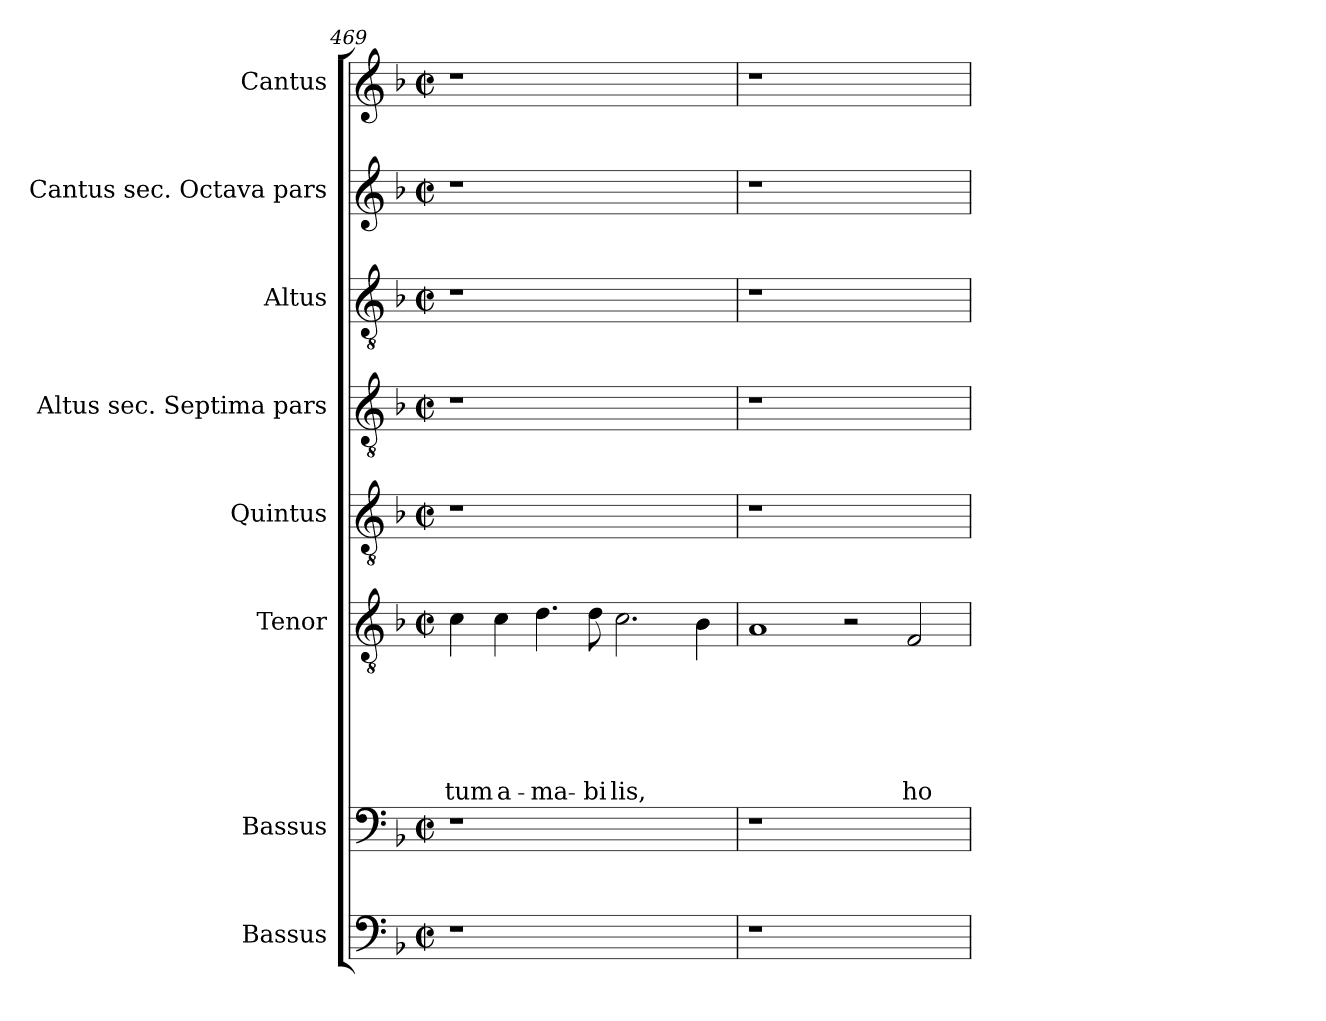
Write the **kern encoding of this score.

**kern	**kern	**kern	**text	**text	**text	**text	**text	**text	**kern	**kern	**kern	**kern	**kern
*part8	*part7	*part6	*part6	*part6	*part6	*part6	*part6	*part6	*part5	*part4	*part3	*part2	*part1
*staff8	*staff7	*staff6	*staff6	*staff6	*staff6	*staff6	*staff6	*staff6	*staff5	*staff4	*staff3	*staff2	*staff1
*I"Bassus	*I"Bassus	*I"Tenor	*	*	*	*	*	*	*I"Quintus	*I"Altus sec. Septima pars	*I"Altus	*I"Cantus sec. Octava pars	*I"Cantus
*	*I'Bassus	*I'Tenor	*	*	*	*	*	*	*I'Quintus	*	*I'Altus	*	*I'Cantus
!!LO:LB:g=z
*clefF4	*clefF4	*clefGv2	*	*	*	*	*	*	*clefGv2	*clefGv2	*clefGv2	*clefG2	*clefG2
*k[b-]	*k[b-]	*k[b-]	*	*	*	*	*	*	*k[b-]	*k[b-]	*k[b-]	*k[b-]	*k[b-]
*F:	*F:	*F:	*	*	*	*	*	*	*F:	*F:	*F:	*F:	*F:
*M2/2	*M2/2	*M2/2	*	*	*	*	*	*	*M2/2	*M2/2	*M2/2	*M2/2	*M2/2
*met(c|)	*met(c|)	*met(c|)	*	*	*	*	*	*	*met(c|)	*met(c|)	*met(c|)	*met(c|)	*met(c|)
=469	=469	=469	=469	=469	=469	=469	=469	=469	=469	=469	=469	=469	=469
!	!	!	!	!	!	!	!	!LO:LY:b	!	!	!	!	!
1r	1r	4c\	.	.	.	.	.	tum	1r	1r	1r	1r	1r
!	!	!	!	!	!	!	!	!LO:LY:b	!	!	!	!	!
.	.	4c\	.	.	.	.	.	a-	.	.	.	.	.
!	!	!	!	!	!	!	!	!LO:LY:b	!	!	!	!	!
.	.	4.d\	.	.	.	.	.	-ma-	.	.	.	.	.
!	!	!	!	!	!	!	!	!LO:LY:b	!	!	!	!	!
.	.	8d\	.	.	.	.	.	-bi	.	.	.	.	.
!	!	!	!	!	!	!	!	!LO:LY:b	!	!	!	!	!
1ryy	1ryy	2.c\	.	.	.	.	.	lis,	1ryy	1ryy	1ryy	1ryy	1ryy
.	.	4B-\	.	.	.	.	.	.	.	.	.	.	.
=470	=470	=470	=470	=470	=470	=470	=470	=470	=470	=470	=470	=470	=470
1r	1r	1A	.	.	.	.	.	.	1r	1r	1r	1r	1r
1ryy	1ryy	2r	.	.	.	.	.	.	1ryy	1ryy	1ryy	1ryy	1ryy
!	!	!	!	!	!	!	!	!LO:LY:b	!	!	!	!	!
.	.	2F/	.	.	.	.	.	ho-	.	.	.	.	.
=	=	=	=	=	=	=	=	=	=	=	=	=	=
*-	*-	*-	*-	*-	*-	*-	*-	*-	*-	*-	*-	*-	*-
